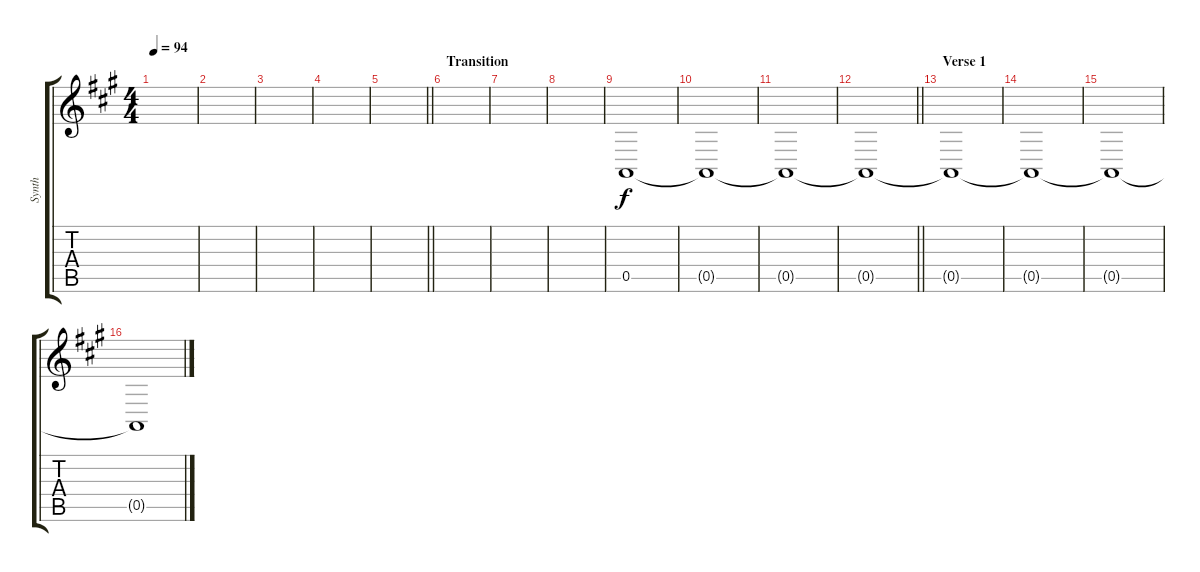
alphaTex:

\track ("Synth" "Synth") {instrument fx7echoes}
\staff {score tabs}
\tuning (E4 B3 G3 D3 A2 E2) {hide}
\ts (4 4)
\tempo 94
\clef g2
\ks a
|
|
|
|
\barLineRight lightlight
|
\section ("" "Transition")
|
|
|
0.5.1 |
0.5{t}.1 |
0.5{t}.1 |
\barLineRight lightlight
0.5{t}.1 |
\section ("" "Verse 1")
0.5{t}.1 |
0.5{t}.1 |
0.5{t}.1 |
0.5{t}.1
